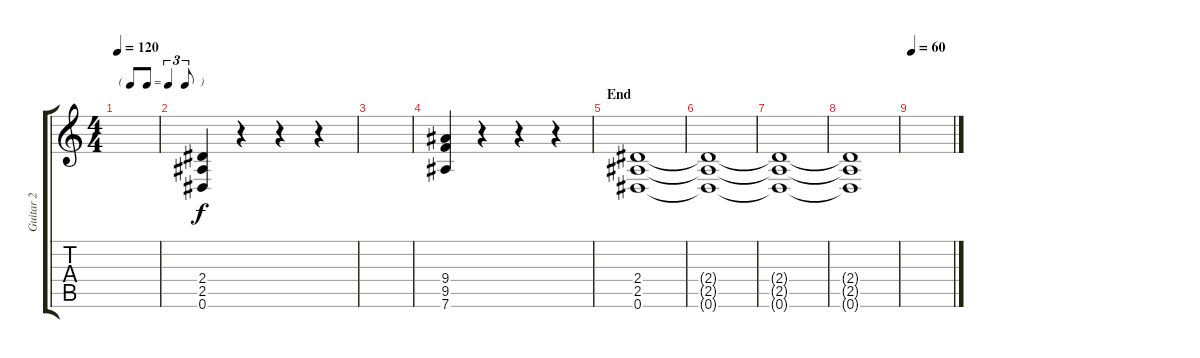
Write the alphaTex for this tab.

\track ("Guitar 2" "Guitar 2") {instrument distortionguitar}
\staff {score tabs}
\tuning (Eb4 Bb3 Gb3 Db3 Ab2 Eb2) {hide}
\ts (4 4)
\tf triplet8th
\tempo 120
\clef g2
\ks c
|
(2.4 2.5 0.6).4 r.4 r.4 r.4 |
|
(9.4 9.5 7.6).4 r.4 r.4 r.4 |
\section ("" "End")
(2.4 2.5 0.6).1{volume 0} |
(2.4{t} 2.5{t} 0.6{t}).1{dy f} |
(2.4{t} 2.5{t} 0.6{t}).1 |
(2.4{t} 2.5{t} 0.6{t}).1 |
\tempo 60
